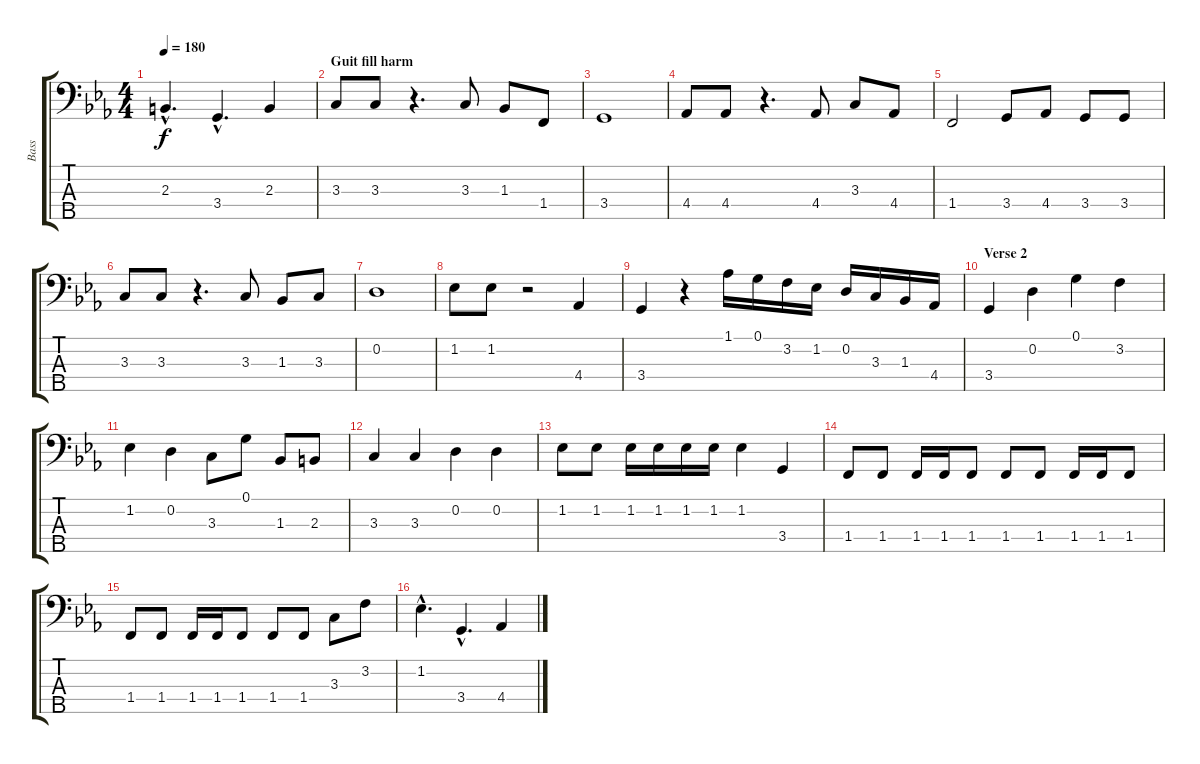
\track ("Bass" "Bass") {instrument electricbassfinger}
\staff {score tabs}
\tuning (G2 D2 A1 E1 B0) {hide}
\ts (4 4)
\tempo 180
\clef f4
\ks eb
2.3{hac}.4{d dy f} 3.4{hac}.4{d} 2.3.4 |
\section ("" "Guit fill harm")
3.3.8 3.3.8 r.4{d} 3.3.8 1.3.8 1.4.8 |
3.4.1 |
4.4.8 4.4.8 r.4{d} 4.4.8 3.3.8 4.4.8 |
1.4.2 3.4.8 4.4.8 3.4.8 3.4.8 |
3.3.8 3.3.8 r.4{d} 3.3.8 1.3.8 3.3.8 |
0.2.1 |
1.2.8 1.2.8 r.2 4.4.4 |
3.4.4 r.4 1.1.16 0.1.16 3.2.16 1.2.16 0.2.16 3.3.16 1.3.16 4.4.16 |
\section ("" "Verse 2")
3.4.4 0.2.4 0.1.4 3.2.4 |
1.2.4 0.2.4 3.3.8 0.1.8 1.3.8 2.3.8 |
3.3.4 3.3.4 0.2.4 0.2.4 |
1.2.8 1.2.8 1.2.16 1.2.16 1.2.16 1.2.16 1.2.4 3.4.4 |
1.4.8 1.4.8 1.4.16 1.4.16 1.4.8 1.4.8 1.4.8 1.4.16 1.4.16 1.4.8 |
1.4.8 1.4.8 1.4.16 1.4.16 1.4.8 1.4.8 1.4.8 3.3.8 3.2.8 |
1.2{hac}.4{d} 3.4{hac}.4{d} 4.4.4
